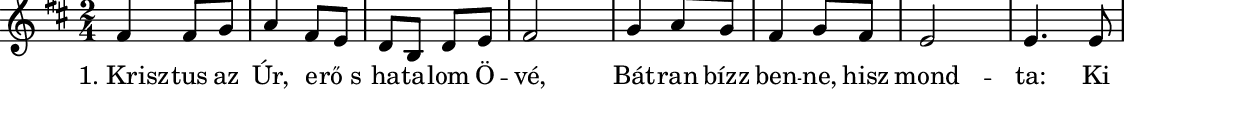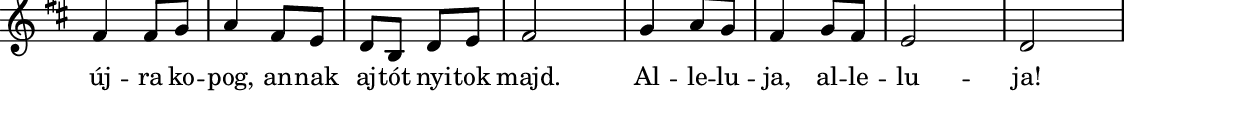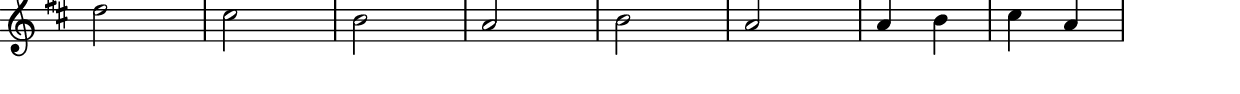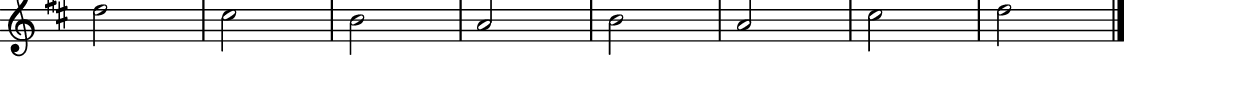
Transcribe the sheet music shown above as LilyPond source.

% MusicXML to Lilypond converter by Kovi

szovegAAA = \lyricmode {  "1. Krisz" -- "tus" "az" "Úr," "e" -- "rő s" "ha" -- "ta" -- "lom" "Ö" -- "vé," "Bát" -- "ran" "bízz" "ben" -- "ne," "hisz" "mond" -- "ta:" "Ki" "új" -- "ra" "ko" -- "pog," "an" -- "nak" "aj" -- "tót" "nyi" -- "tok" "majd." "Al" -- "le" -- "lu" -- "ja," "al" -- "le" -- "lu" -- "ja!"  \skip 4  \skip 4  \skip 4  \skip 4  \skip 4  \skip 4  \skip 4  \skip 4  \skip 4  \skip 4  \skip 4  \skip 4  \skip 4  \skip 4  \skip 4  \skip 4  \skip 4  }

% Analyzing...
% 1 parts
% 1 Staff
% forceBassClefActive = 
melody = {
% 57 notes in the part
% 1 voices

\new Staff
\new Voice {
% 57 notes
% 32 mesaures

% Measure 1
\clef "treble"
\key d \major
\time 2/4 
fis'4 fis'8 g'8 
% Measure 2
a'4 fis'8 e'8 
% Measure 3
d'8 b8 d'8 e'8 
% Measure 4
fis'2 
% Measure 5
g'4 a'8 g'8 
% Measure 6
fis'4 g'8 fis'8 
% Measure 7
e'2 
% Measure 8
e'4. e'8 
% Measure 9
\break
fis'4 fis'8 g'8 
% Measure 10
a'4 fis'8 e'8 
% Measure 11
d'8 b8 d'8 e'8 
% Measure 12
fis'2 
% Measure 13
g'4 a'8 g'8 
% Measure 14
fis'4 g'8 fis'8 
% Measure 15
e'2 
% Measure 16
d'2 
% Measure 17
\break
d''2 ^"Furulyaszóló"
% Measure 18
cis''2 
% Measure 19
b'2 
% Measure 20
a'2 
% Measure 21
b'2 
% Measure 22
a'2 
% Measure 23
a'4 b'4 
% Measure 24
cis''4 a'4 
% Measure 25
\break
d''2 
% Measure 26
cis''2 
% Measure 27
b'2 
% Measure 28
a'2 
% Measure 29
b'2 
% Measure 30
a'2 
% Measure 31
cis''2 
% Measure 32
d''2 \bar "|." 
} % voice
\addlyrics { \szovegAAA }

} % melody


harmonies = \chordmode {
% 32 chords
\germanChords
d4 s4 a4 s4 g4 s4 d4 s4 g4 s4 d4 s4 a4 s4 a4 s4 d4 s4 a4 s4 g4 s4 d4 s4 g4 s4 d4 s4 a4 s4 d4 s4 d4 s4 a4 s4 g4 s4 d4 s4 g4 s4 d4 s4 a4 s4 a4 s4 d4 s4 a4 s4 g4 s4 d4 s4 g4 s4 d4 s4 a4 s4 d4
}

\include "../../definitions.ly"
